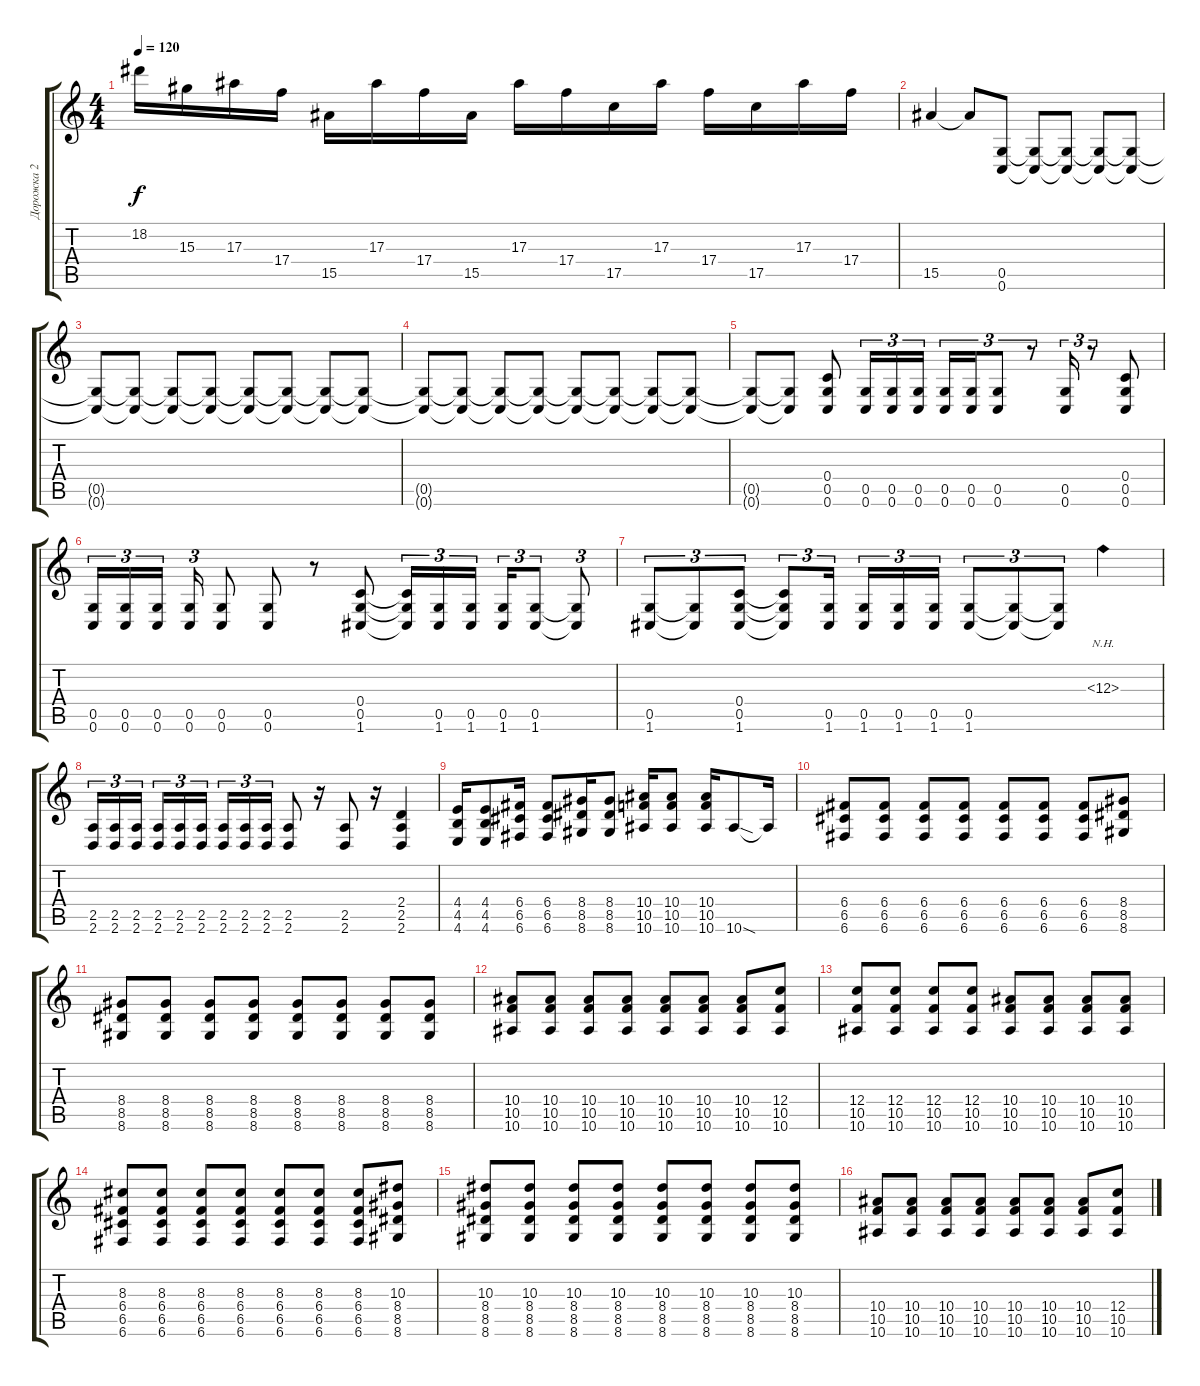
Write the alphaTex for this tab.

\track ("Дорожка 2" "Дорожка 2") {instrument distortionguitar}
\staff {score tabs}
\tuning (D4 A3 F3 C3 G2 C2) {hide}
\ts (4 4)
\tempo 120
\clef g2
\ks c
18.2.16{dy f} 15.3.16 17.3.16 17.4.16 15.5.16 17.3.16 17.4.16 15.5.16 17.3.16 17.4.16 17.5.16 17.3.16 17.4.16 17.5.16 17.3.16 17.4.16 |
15.5.4 15.5{t}.8 (0.5 0.6).8{volume 15} (0.5{t} 0.6{t}).8 (0.5{t} 0.6{t}).8 (0.5{t} 0.6{t}).8 (0.5{t} 0.6{t}).8 |
(0.5{t} 0.6{t}).8 (0.5{t} 0.6{t}).8 (0.5{t} 0.6{t}).8 (0.5{t} 0.6{t}).8 (0.5{t} 0.6{t}).8 (0.5{t} 0.6{t}).8 (0.5{t} 0.6{t}).8 (0.5{t} 0.6{t}).8 |
(0.5{t} 0.6{t}).8 (0.5{t} 0.6{t}).8 (0.5{t} 0.6{t}).8 (0.5{t} 0.6{t}).8 (0.5{t} 0.6{t}).8 (0.5{t} 0.6{t}).8 (0.5{t} 0.6{t}).8 (0.5{t} 0.6{t}).8 |
(0.5{t} 0.6{t}).8 (0.5{t} 0.6{t}).8 (0.4 0.5 0.6).8 (0.5 0.6).16{tu (3 2)} (0.5 0.6).16{tu (3 2)} (0.5 0.6).16{tu (3 2)} (0.5 0.6).16{tu (3 2)} (0.5 0.6).16{tu (3 2)} (0.5 0.6).8{tu (3 2)} r.8{tu (3 2)} (0.5 0.6).16{tu (3 2)} r.8{tu (3 2)} (0.4 0.5 0.6).8 |
(0.5 0.6).16{tu (3 2)} (0.5 0.6).16{tu (3 2)} (0.5 0.6).16{tu (3 2) beam splitsecondary} (0.5 0.6).16{tu (3 2)} (0.5 0.6).8 (0.5 0.6).8 r.8 (0.4 0.5 1.6).8 (0.4{t} 0.5{t} 1.6{t}).16{tu (3 2)} (0.5 1.6).16{tu (3 2)} (0.5 1.6).16{tu (3 2) beam splitsecondary} (0.5 1.6).16{tu (3 2)} (0.5 1.6).8{tu (3 2)} (0.5{t} 1.6{t}).8{tu (3 2)} |
(0.5 1.6).8{tu (3 2)} (0.5{t} 1.6{t}).8{tu (3 2)} (0.4 0.5 1.6).8{tu (3 2)} (0.4{t} 0.5{t} 1.6{t}).8{tu (3 2)} (0.5 1.6).16{tu (3 2) beam splitsecondary} (0.5 1.6).16{tu (3 2)} (0.5 1.6).16{tu (3 2)} (0.5 1.6).16{tu (3 2)} (0.5 1.6).8{tu (3 2)} (0.5{t} 1.6{t}).8{tu (3 2)} (0.5{t} 1.6{t}).8{tu (3 2)} 6.3{nh}.4 |
(2.5 2.6).16{tu (3 2)} (2.5 2.6).16{tu (3 2)} (2.5 2.6).16{tu (3 2) beam splitsecondary} (2.5 2.6).16{tu (3 2)} (2.5 2.6).16{tu (3 2)} (2.5 2.6).16{tu (3 2)} (2.5 2.6).16{tu (3 2)} (2.5 2.6).16{tu (3 2)} (2.5 2.6).16{tu (3 2)} (2.5 2.6).8 r.16 (2.5 2.6).8 r.16 (2.4 2.5 2.6).4 |
(4.4 4.5 4.6).16 (4.4 4.5 4.6).8 (6.4 6.5 6.6).16 (6.4 6.5 6.6).8 (8.4 8.5 8.6).16 (8.4 8.5 8.6).8 (10.4 10.5 10.6).16 (10.4 10.5 10.6).8 (10.4 10.5 10.6).16 10.6{sod}.8 10.6{t}.16 |
(6.4 6.5 6.6).8 (6.4 6.5 6.6).8 (6.4 6.5 6.6).8 (6.4 6.5 6.6).8 (6.4 6.5 6.6).8 (6.4 6.5 6.6).8 (6.4 6.5 6.6).8 (8.4 8.5 8.6).8 |
(8.4 8.5 8.6).8 (8.4 8.5 8.6).8 (8.4 8.5 8.6).8 (8.4 8.5 8.6).8 (8.4 8.5 8.6).8 (8.4 8.5 8.6).8 (8.4 8.5 8.6).8 (8.4 8.5 8.6).8 |
(10.4 10.5 10.6).8 (10.4 10.5 10.6).8 (10.4 10.5 10.6).8 (10.4 10.5 10.6).8 (10.4 10.5 10.6).8 (10.4 10.5 10.6).8 (10.4 10.5 10.6).8 (12.4 10.5 10.6).8 |
(12.4 10.5 10.6).8 (12.4 10.5 10.6).8 (12.4 10.5 10.6).8 (12.4 10.5 10.6).8 (10.4 10.5 10.6).8 (10.4 10.5 10.6).8 (10.4 10.5 10.6).8 (10.4 10.5 10.6).8 |
(8.3 6.4 6.5 6.6).8 (8.3 6.4 6.5 6.6).8 (8.3 6.4 6.5 6.6).8 (8.3 6.4 6.5 6.6).8 (8.3 6.4 6.5 6.6).8 (8.3 6.4 6.5 6.6).8 (8.3 6.4 6.5 6.6).8 (10.3 8.4 8.5 8.6).8 |
(10.3 8.4 8.5 8.6).8 (10.3 8.4 8.5 8.6).8 (10.3 8.4 8.5 8.6).8 (10.3 8.4 8.5 8.6).8 (10.3 8.4 8.5 8.6).8 (10.3 8.4 8.5 8.6).8 (10.3 8.4 8.5 8.6).8 (10.3 8.4 8.5 8.6).8 |
(10.4 10.5 10.6).8 (10.4 10.5 10.6).8 (10.4 10.5 10.6).8 (10.4 10.5 10.6).8 (10.4 10.5 10.6).8 (10.4 10.5 10.6).8 (10.4 10.5 10.6).8 (12.4 10.5 10.6).8
